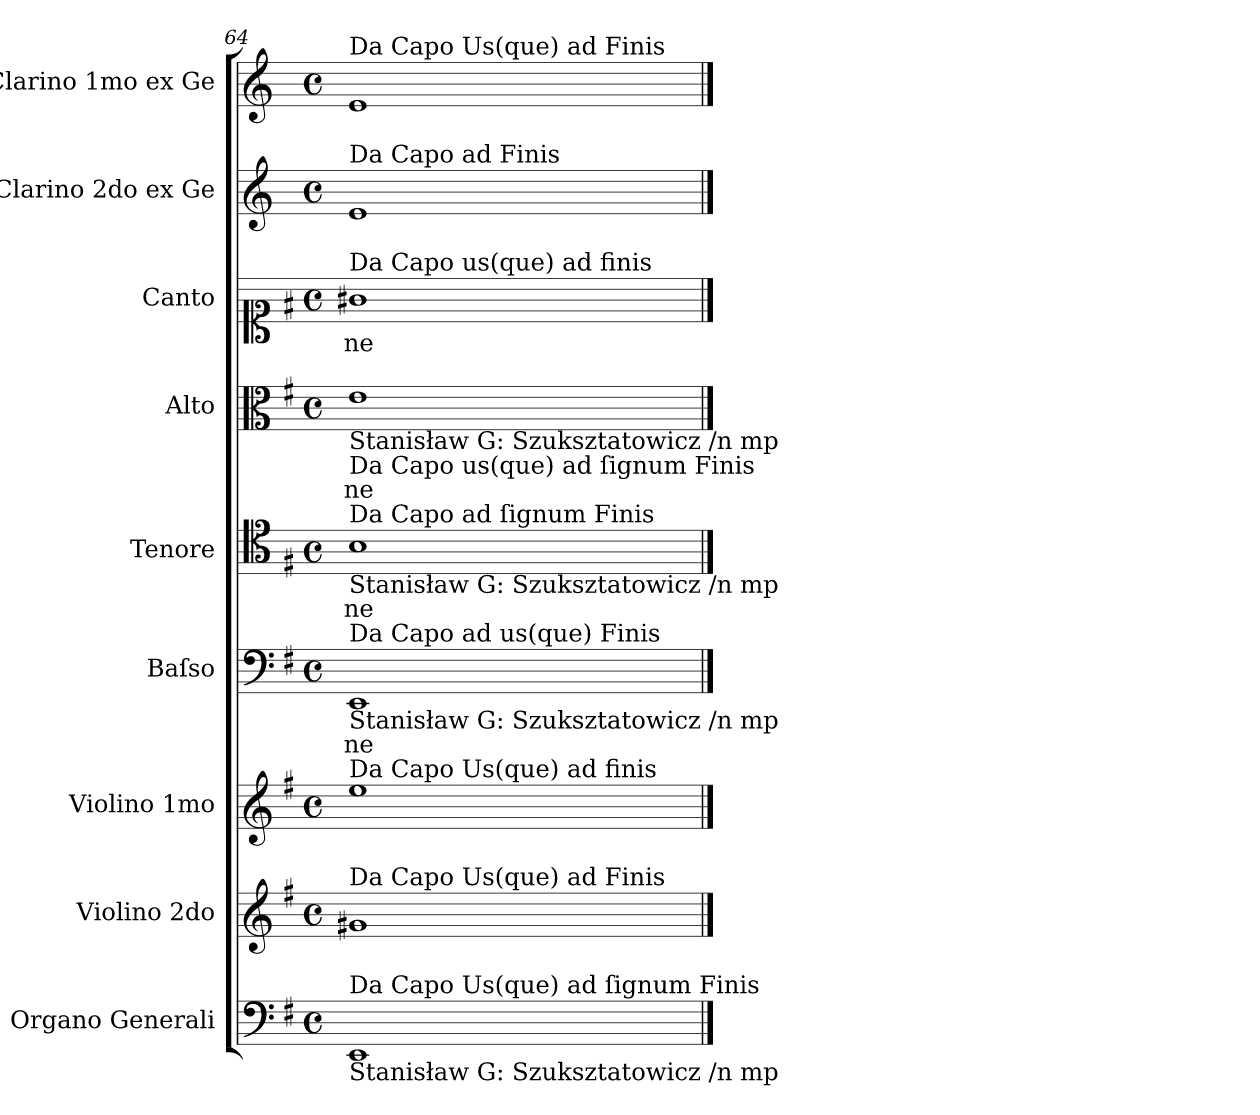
**kern	**kern	**kern	**kern	**text	**kern	**text	**kern	**text	**kern	**text	**kern	**kern
*part9	*part8	*part7	*part6	*part6	*part5	*part5	*part4	*part4	*part3	*part3	*part2	*part1
*staff9	*staff8	*staff7	*staff6	*staff6	*staff5	*staff5	*staff4	*staff4	*staff3	*staff3	*staff2	*staff1
*I"Organo Generali	*I"Violino 2do	*I"Violino 1mo	*I"Baſso	*	*I"Tenore	*	*I"Alto	*	*I"Canto	*	*I"Clarino 2do ex Ge	*I"Clarino 1mo ex Ge
*I'org	*I'vl 2	*I'vl 1	*I'B	*	*I'T	*	*I'A	*	*I'S	*	*I'clno 2 in G	*I'clno 1 in G
*clefF4	*clefG2	*clefG2	*clefF4	*	*clefC4	*	*clefC3	*	*clefC1	*	*clefG2	*clefG2
*	*	*	*	*	*	*	*	*	*	*	*ITrd3c5	*ITrd3c5
*k[f#]	*k[f#]	*k[f#]	*k[f#]	*	*k[f#]	*	*k[f#]	*	*k[f#]	*	*k[f#]	*k[f#]
*M4/4	*M4/4	*M4/4	*M4/4	*	*M4/4	*	*M4/4	*	*M4/4	*	*M4/4	*M4/4
*met(c)	*met(c)	*met(c)	*met(c)	*	*met(c)	*	*met(c)	*	*met(c)	*	*met(c)	*met(c)
=64	=64	=64	=64	=64	=64	=64	=64	=64	=64	=64	=64	=64
!	!	!	!	!	!	!	!	!	!	!	!	!LO:TX:a:t=Da Capo Us(que) ad Finis
!	!	!	!	!	!	!	!	!	!	!	!LO:TX:a:t=Da Capo ad Finis	!
!	!	!	!	!	!	!	!	!	!LO:TX:a:t=Da Capo us(que) ad finis	!	!	!
!	!	!	!	!	!	!	!LO:TX:b:t=Stanisław G&colon; Szuksztatowicz /n mp	!	!	!	!	!
!	!	!	!	!	!	!	!LO:TX:b:t=Da Capo us(que) ad ſignum Finis	!	!	!	!	!
!	!	!	!	!	!LO:TX:b:t=Stanisław G&colon; Szuksztatowicz /n mp	!	!	!	!	!	!	!
!	!	!	!	!	!LO:TX:a:t=Da Capo ad ſignum Finis	!	!	!	!	!	!	!
!	!	!	!LO:TX:b:t=Stanisław G&colon; Szuksztatowicz /n mp	!	!	!	!	!	!	!	!	!
!	!	!	!LO:TX:a:t=Da Capo ad  us(que) Finis	!	!	!	!	!	!	!	!	!
!	!	!LO:TX:a:t=Da Capo Us(que) ad finis	!	!	!	!	!	!	!	!	!	!
!	!LO:TX:a:t=Da Capo Us(que) ad Finis	!	!	!	!	!	!	!	!	!	!	!
!LO:TX:a:t=Da Capo Us(que) ad ſignum Finis	!	!	!	!	!	!	!	!	!	!	!	!
!LO:TX:b:t=Stanisław G&colon; Szuksztatowicz /n mp	!	!	!	!	!	!	!	!	!	!	!	!
1EE	1g#X	1ee	1EE	-ne	1B	-ne	1e	-ne	1g#X	-ne	1B	1B
==	==	==	==	==	==	==	==	==	==	==	==	==
*-	*-	*-	*-	*-	*-	*-	*-	*-	*-	*-	*-	*-
